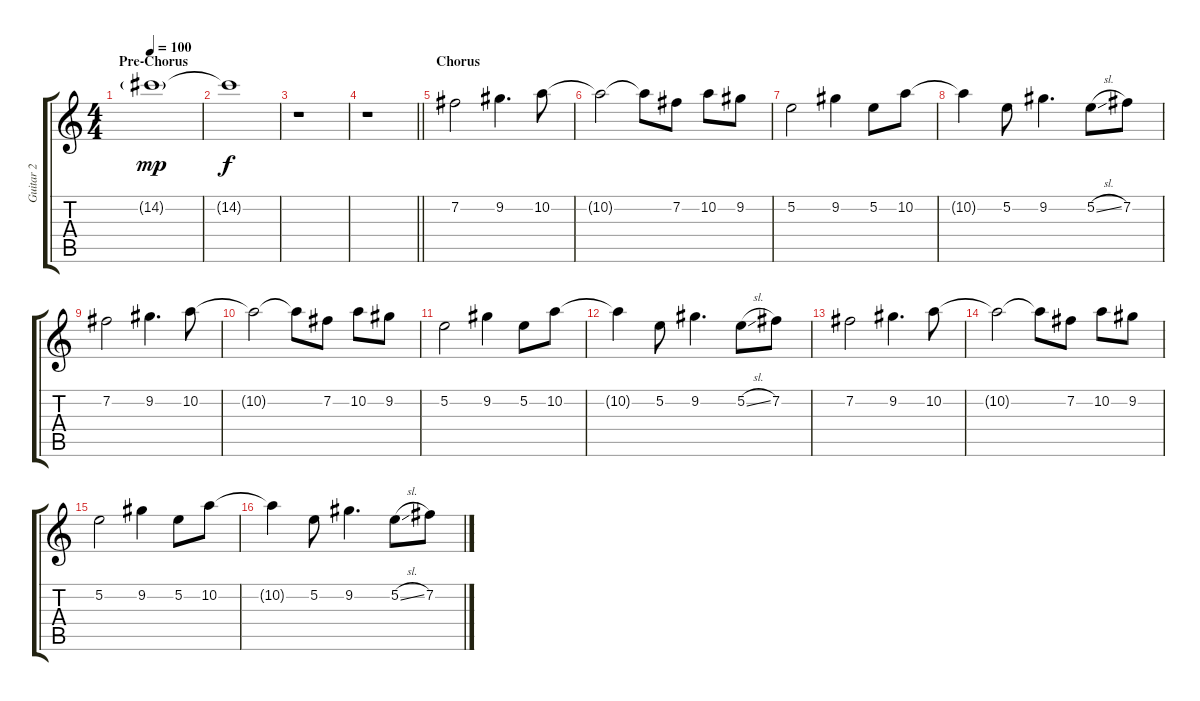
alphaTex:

\track ("Guitar 2" "Guitar 2") {instrument electricguitarjazz}
\staff {score tabs}
\tuning (E4 B3 G3 D3 A2 E2) {hide}
\ts (4 4)
\section ("" "Pre-Chorus")
\tempo 100
\clef g2
\ks c
14.2{g}.1{dy mp} |
14.2{t}.1{dy f} |
r.1 |
\barLineRight lightlight
r.1 |
\section ("" "Chorus")
7.2.2{volume 5} 9.2.4{d} 10.2.8 |
10.2{t}.2 10.2{t}.8 7.2.8 10.2.8 9.2.8 |
5.2.2 9.2.4 5.2.8 10.2.8 |
10.2{t}.4 5.2.8 9.2.4{d} 5.2{sl}.8 7.2.8 |
7.2.2 9.2.4{d} 10.2.8 |
10.2{t}.2 10.2{t}.8 7.2.8 10.2.8 9.2.8 |
5.2.2 9.2.4 5.2.8 10.2.8 |
10.2{t}.4 5.2.8 9.2.4{d} 5.2{sl}.8 7.2.8 |
7.2.2 9.2.4{d} 10.2.8 |
10.2{t}.2 10.2{t}.8 7.2.8 10.2.8 9.2.8 |
5.2.2 9.2.4 5.2.8 10.2.8 |
10.2{t}.4 5.2.8 9.2.4{d} 5.2{sl}.8 7.2.8
